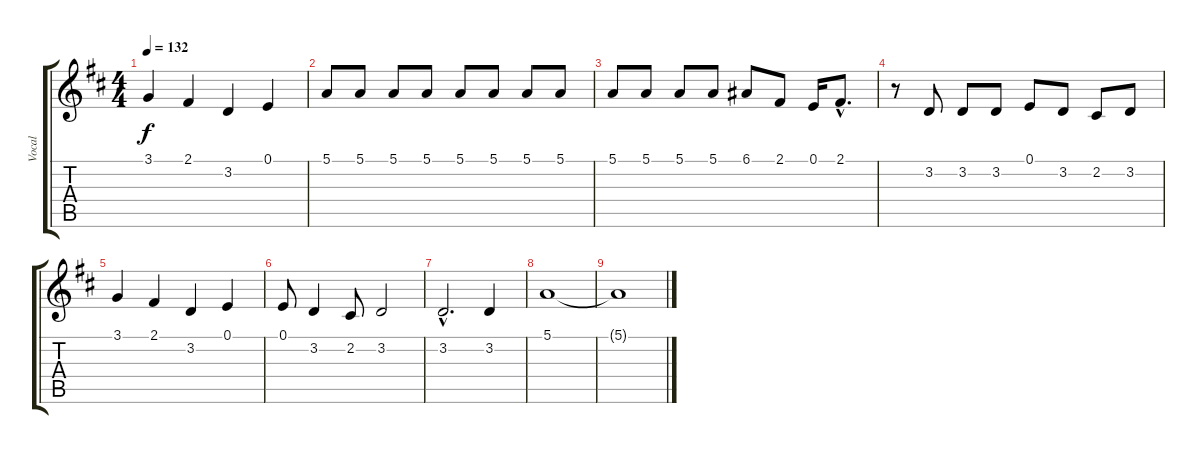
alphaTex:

\track ("Vocal" "Vocal") {instrument voiceoohs}
\staff {score tabs}
\tuning (E4 B3 G3 D3 A2 E2) {hide}
\ts (4 4)
\tempo 132
\clef g2
\ks d
3.1.4{dy f} 2.1.4 3.2.4 0.1.4 |
5.1.8 5.1.8 5.1.8 5.1.8 5.1.8 5.1.8 5.1.8 5.1.8 |
5.1.8 5.1.8 5.1.8 5.1.8 6.1.8 2.1.8 0.1.16 2.1{hac}.8{d} |
r.8 3.2.8 3.2.8 3.2.8 0.1.8 3.2.8 2.2.8 3.2.8 |
3.1.4 2.1.4 3.2.4 0.1.4 |
0.1.8 3.2.4 2.2.8 3.2.2 |
3.2{hac}.2{d} 3.2.4 |
5.1.1 |
5.1{t}.1
